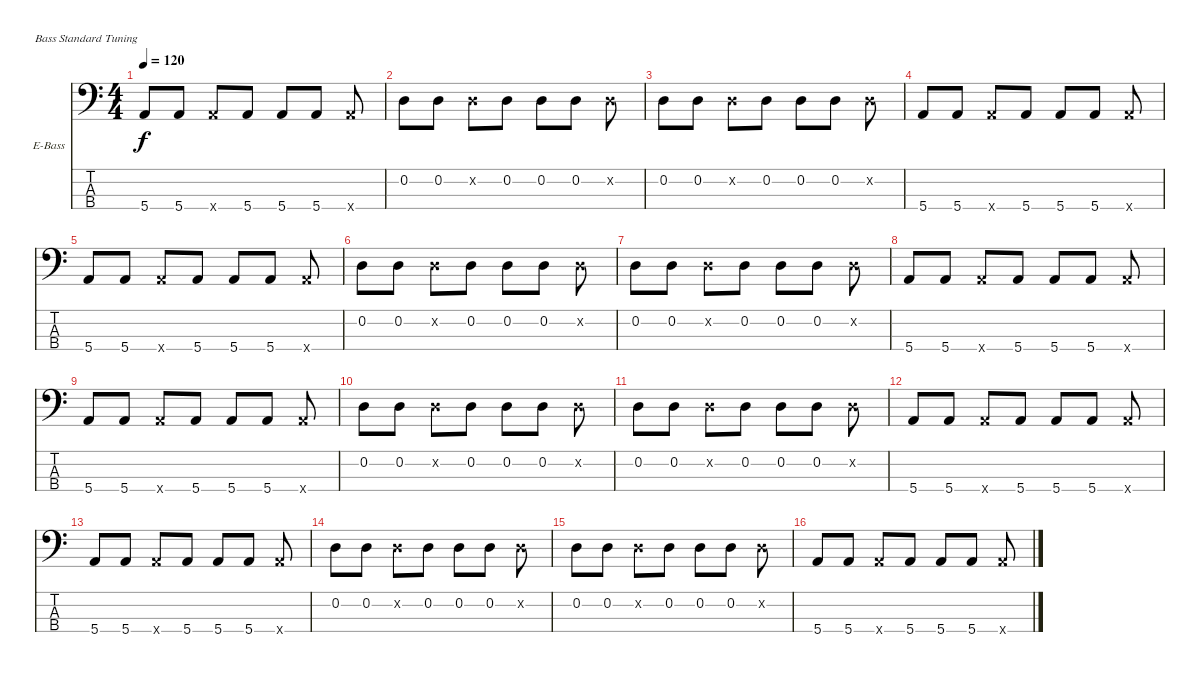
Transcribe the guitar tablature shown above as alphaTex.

\bracketExtendMode nobrackets
\firstSystemTrackNameOrientation horizontal
\otherSystemsTrackNameOrientation horizontal
\track ("Electric Bass" "E-Bass") {instrument electricbassfinger}
\staff {score tabs}
\tuning (G2 D2 A1 E1)
\ts (4 4)
\tempo 120
\clef f4
\ks c
5.4.8{dy f} 5.4.8 5.4{x}.8 5.4.8 5.4.8 5.4.8 5.4{x}.8 |
0.2.8 0.2.8 0.2{x}.8 0.2.8 0.2.8 0.2.8 0.2{x}.8 |
0.2.8 0.2.8 0.2{x}.8 0.2.8 0.2.8 0.2.8 0.2{x}.8 |
5.4.8 5.4.8 5.4{x}.8 5.4.8 5.4.8 5.4.8 5.4{x}.8 |
5.4.8 5.4.8 5.4{x}.8 5.4.8 5.4.8 5.4.8 5.4{x}.8 |
0.2.8 0.2.8 0.2{x}.8 0.2.8 0.2.8 0.2.8 0.2{x}.8 |
0.2.8 0.2.8 0.2{x}.8 0.2.8 0.2.8 0.2.8 0.2{x}.8 |
5.4.8 5.4.8 5.4{x}.8 5.4.8 5.4.8 5.4.8 5.4{x}.8 |
5.4.8 5.4.8 5.4{x}.8 5.4.8 5.4.8 5.4.8 5.4{x}.8 |
0.2.8 0.2.8 0.2{x}.8 0.2.8 0.2.8 0.2.8 0.2{x}.8 |
0.2.8 0.2.8 0.2{x}.8 0.2.8 0.2.8 0.2.8 0.2{x}.8 |
5.4.8 5.4.8 5.4{x}.8 5.4.8 5.4.8 5.4.8 5.4{x}.8 |
5.4.8 5.4.8 5.4{x}.8 5.4.8 5.4.8 5.4.8 5.4{x}.8 |
0.2.8 0.2.8 0.2{x}.8 0.2.8 0.2.8 0.2.8 0.2{x}.8 |
0.2.8 0.2.8 0.2{x}.8 0.2.8 0.2.8 0.2.8 0.2{x}.8 |
5.4.8 5.4.8 5.4{x}.8 5.4.8 5.4.8 5.4.8 5.4{x}.8
